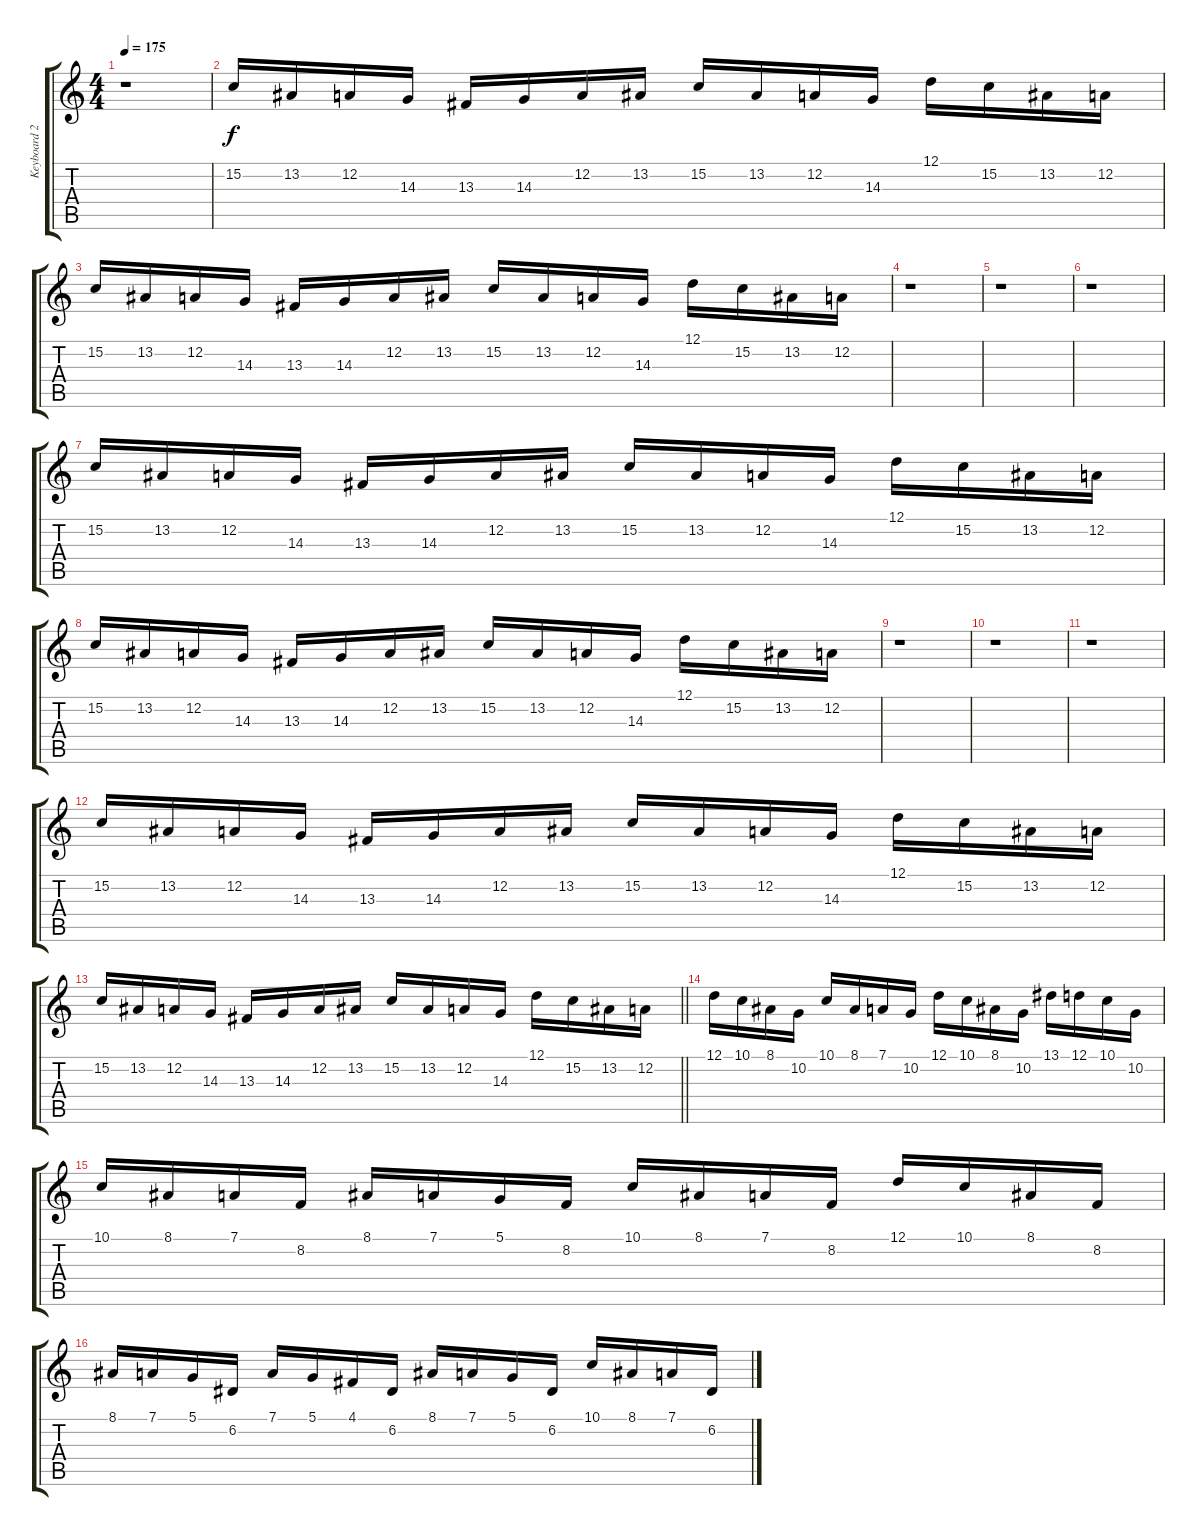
\track ("Keyboard 2 (Harpsichord)" "Keyboard 2") {instrument harpsichord}
\staff {score tabs}
\tuning (D4 A3 F3 C3 G2 D2) {hide}
\ts (4 4)
\tempo 175
\clef g2
\ks c
r.1{dy f} |
15.2.16 13.2.16 12.2.16 14.3.16 13.3.16 14.3.16 12.2.16 13.2.16 15.2.16 13.2.16 12.2.16 14.3.16 12.1.16 15.2.16 13.2.16 12.2.16 |
15.2.16 13.2.16 12.2.16 14.3.16 13.3.16 14.3.16 12.2.16 13.2.16 15.2.16 13.2.16 12.2.16 14.3.16 12.1.16 15.2.16 13.2.16 12.2.16 |
r.1 |
r.1 |
r.1 |
15.2.16 13.2.16 12.2.16 14.3.16 13.3.16 14.3.16 12.2.16 13.2.16 15.2.16 13.2.16 12.2.16 14.3.16 12.1.16 15.2.16 13.2.16 12.2.16 |
15.2.16 13.2.16 12.2.16 14.3.16 13.3.16 14.3.16 12.2.16 13.2.16 15.2.16 13.2.16 12.2.16 14.3.16 12.1.16 15.2.16 13.2.16 12.2.16 |
r.1 |
r.1 |
r.1 |
15.2.16 13.2.16 12.2.16 14.3.16 13.3.16 14.3.16 12.2.16 13.2.16 15.2.16 13.2.16 12.2.16 14.3.16 12.1.16 15.2.16 13.2.16 12.2.16 |
\barLineRight lightlight
15.2.16 13.2.16 12.2.16 14.3.16 13.3.16 14.3.16 12.2.16 13.2.16 15.2.16 13.2.16 12.2.16 14.3.16 12.1.16 15.2.16 13.2.16 12.2.16 |
12.1.16{volume 14 balance 8} 10.1.16 8.1.16 10.2.16 10.1.16 8.1.16 7.1.16 10.2.16 12.1.16 10.1.16 8.1.16 10.2.16 13.1.16 12.1.16 10.1.16 10.2.16 |
10.1.16 8.1.16 7.1.16 8.2.16 8.1.16 7.1.16 5.1.16 8.2.16 10.1.16 8.1.16 7.1.16 8.2.16 12.1.16 10.1.16 8.1.16 8.2.16 |
8.1.16 7.1.16 5.1.16 6.2.16 7.1.16 5.1.16 4.1.16 6.2.16 8.1.16 7.1.16 5.1.16 6.2.16 10.1.16 8.1.16 7.1.16 6.2.16
